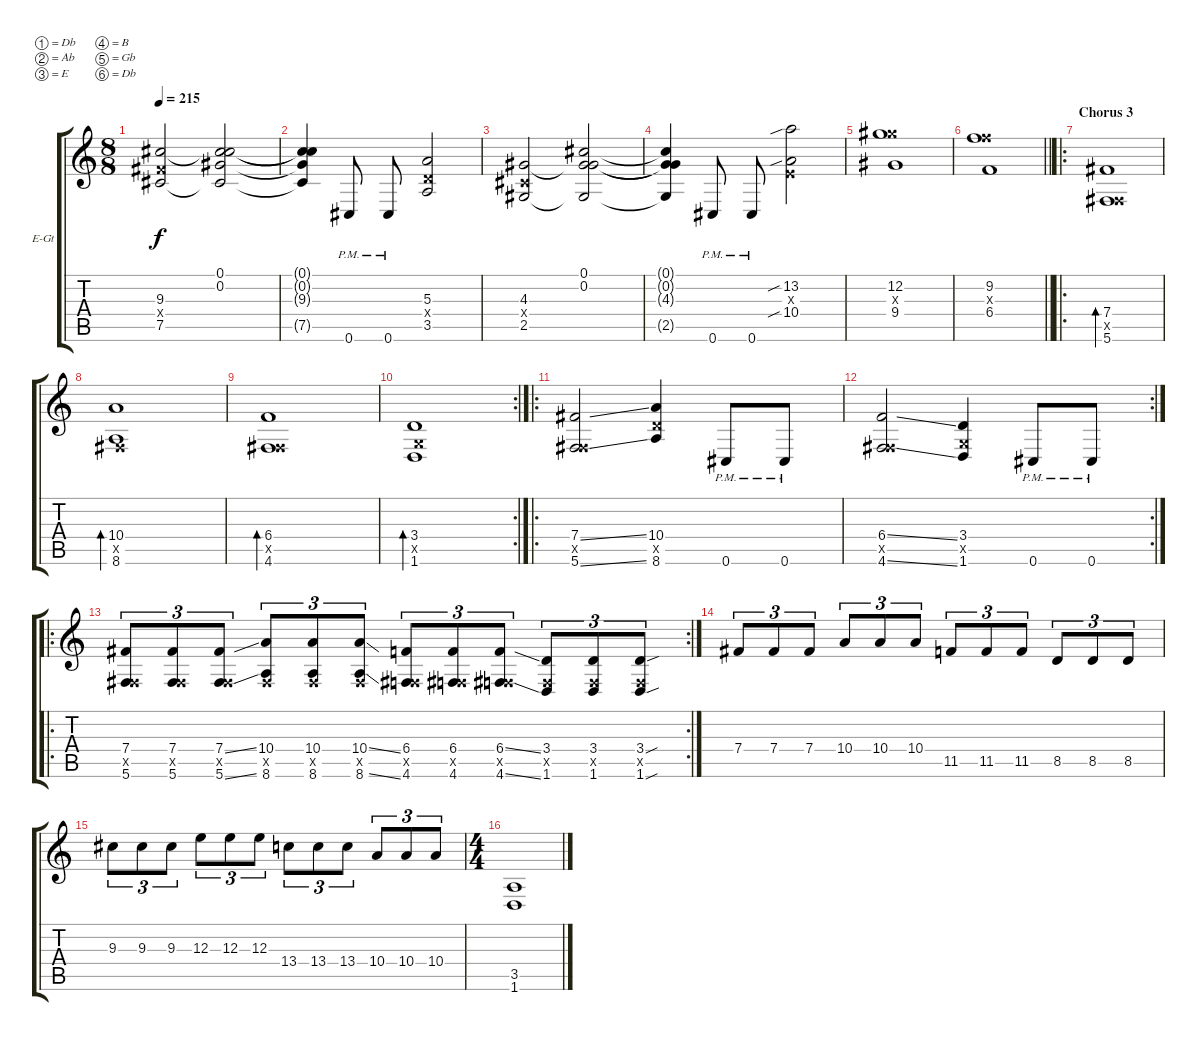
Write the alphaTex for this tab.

\bracketExtendMode groupsimilarinstruments
\firstSystemTrackNameOrientation horizontal
\otherSystemsTrackNameOrientation horizontal
\track ("Phil Demmel" "E-Gt") {instrument distortionguitar}
\staff {score tabs}
\tuning (Db4 Ab3 E3 B2 Gb2 Db2)
\ts (8 8)
\tempo 215
\clef g2
\ks c
(9.3 7.5 7.4{x}).2{dy f} (0.1 0.2 7.5{t} 9.3{t}).2 |
(9.3{t} 7.5{t} 0.2{t} 0.1{t}).4 0.6{pm}.8 0.6{pm}.8 (3.4{x} 3.5 5.3).2 |
(2.4{x} 2.5 4.3).2 (0.2 0.1 2.5{t} 4.3{t}).2 |
(2.5{t} 4.3{t} 0.2{t} 0.1{t}).4 0.6{pm}.8 0.6{pm}.8 (10.4{sib} 0.3{x} 13.2{sib}).2 |
(16.3{x} 9.4 12.2).1 |
\barLineRight lightlight
(13.3{x} 6.4 9.2).1 |
\ro
\section ("" "Chorus 3")
(7.4 5.6 0.5{x}).1{bd 237} |
(10.4 8.6 0.5{x}).1{bd 234} |
(6.4 4.6 0.5{x}).1{bd 237} |
\rc 2
(3.4 1.6 1.5{x}).1{bd 237} |
\ro
(7.4{ss} 5.6{ss} 0.5{x}).2 (10.4 8.6 8.5{x}).4 0.6{pm}.8 0.6{pm}.8 |
\rc 2
(6.4{ss} 4.6{ss} 0.5{x}).2 (3.4 1.6 1.5{x}).4 0.6{pm}.8 0.6{pm}.8 |
\ro
\rc 2
(7.4 5.6 0.5{x}).8{tu (3 2)} (7.4 5.6 0.5{x}).8{tu (3 2)} (7.4{ss} 5.6{ss} 0.5{x}).8{tu (3 2)} (10.4 8.6 0.5{x}).8{tu (3 2)} (10.4 8.6 0.5{x}).8{tu (3 2)} (10.4{ss} 8.6{ss} 0.5{x}).8{tu (3 2)} (6.4 4.6 0.5{x}).8{tu (3 2)} (6.4 4.6 0.5{x}).8{tu (3 2)} (6.4{ss} 4.6{ss} 0.5{x}).8{tu (3 2)} (3.4 1.6 0.5{x}).8{tu (3 2)} (3.4 1.6 0.5{x}).8{tu (3 2)} (3.4{sou} 1.6{sou} 0.5{x}).8{tu (3 2)} |
7.4.8{tu (3 2)} 7.4.8{tu (3 2)} 7.4.8{tu (3 2)} 10.4.8{tu (3 2)} 10.4.8{tu (3 2)} 10.4.8{tu (3 2)} 11.5.8{tu (3 2)} 11.5.8{tu (3 2)} 11.5.8{tu (3 2)} 8.5.8{tu (3 2)} 8.5.8{tu (3 2)} 8.5.8{tu (3 2)} |
9.3.8{tu (3 2)} 9.3.8{tu (3 2)} 9.3.8{tu (3 2)} 12.3.8{tu (3 2)} 12.3.8{tu (3 2)} 12.3.8{tu (3 2)} 13.4.8{tu (3 2)} 13.4.8{tu (3 2)} 13.4.8{tu (3 2)} 10.4.8{tu (3 2)} 10.4.8{tu (3 2)} 10.4.8{tu (3 2)} |
\ts (4 4)
(3.5 1.6).1
